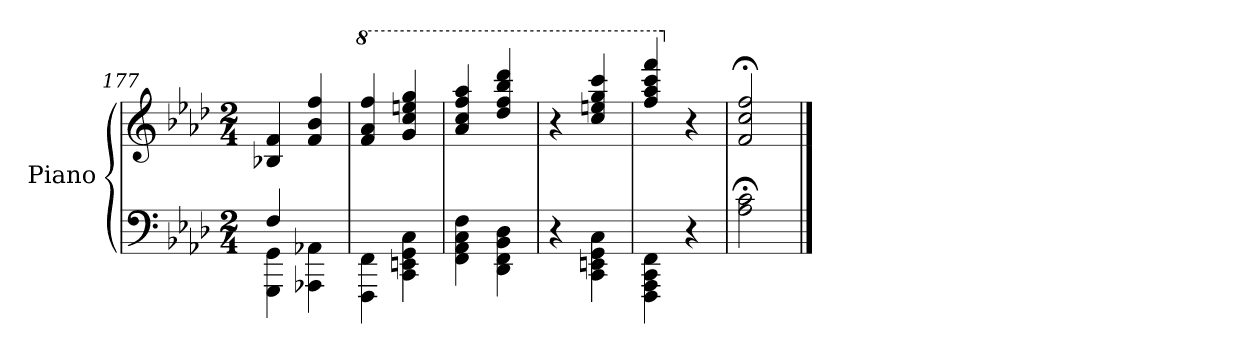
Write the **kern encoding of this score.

**kern	**kern
*part1	*part1
*staff2	*staff1
*I"Piano	*
*I'Pno.	*
*clefF4	*clefG2
*k[b-e-a-d-]	*k[b-e-a-d-]
*M2/4	*M2/4
=177	=177
*^	*
4GGG\ 4GG\	4F/	4B-X/ 4f/
4AAA-X\ 4AA-X\	4ryy	4f/ 4b-/ 4ff/
*v	*v	*
=178	=178
*	*8va
4FFF\ 4FF\	4ff/ 4aa-/ 4fff/
4CC\ 4EEn\ 4GG\ 4C\	4gg/ 4ccc/ 4eeen/ 4ggg/
=179	=179
4FF\ 4AA-\ 4C\ 4F\	4aa-/ 4ccc/ 4fff/ 4aaa-/
4DD-\ 4FF\ 4BB-\ 4D-\	4ddd-/ 4fff/ 4bbb-/ 4dddd-/
=180	=180
4r	4r
4CC\ 4EEn\ 4GG\ 4C\	4ccc/ 4eeen/ 4ggg/ 4cccc/
=181	=181
4FFF\ 4AAA-\ 4CC\ 4FF\	4fff/ 4aaa-/ 4cccc/ 4ffff/
*	*X8va
4r	4r
=182	=182
2A-\;< 2c\;<	2f/;< 2cc/;< 2ff/;<
==	==
*-	*-
